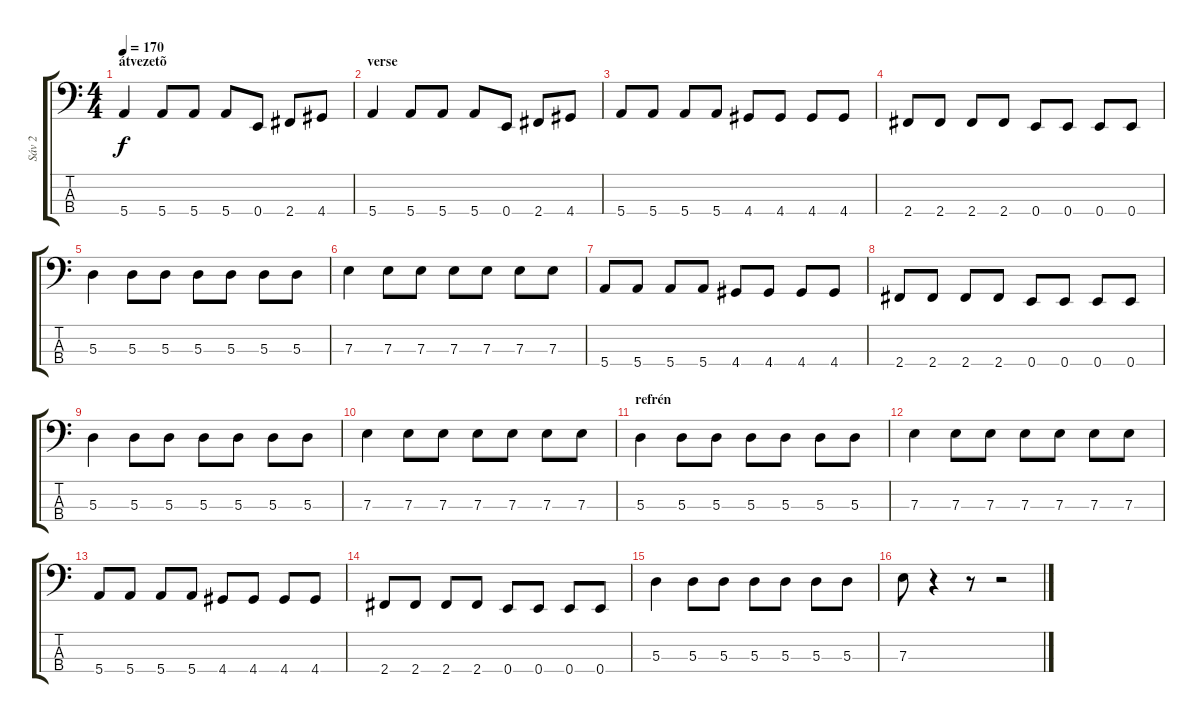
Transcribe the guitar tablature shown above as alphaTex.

\track ("Sáv 2" "Sáv 2") {instrument electricbasspick}
\staff {score tabs}
\tuning (G2 D2 A1 E1) {hide}
\ts (4 4)
\section ("" "átvezetõ")
\tempo 170
\clef f4
\ks c
5.4.4{dy f} 5.4.8 5.4.8 5.4.8 0.4.8 2.4.8 4.4.8 |
\section ("" "verse")
5.4.4 5.4.8 5.4.8 5.4.8 0.4.8 2.4.8 4.4.8 |
5.4.8 5.4.8 5.4.8 5.4.8 4.4.8 4.4.8 4.4.8 4.4.8 |
2.4.8 2.4.8 2.4.8 2.4.8 0.4.8 0.4.8 0.4.8 0.4.8 |
5.3.4 5.3.8 5.3.8 5.3.8 5.3.8 5.3.8 5.3.8 |
7.3.4 7.3.8 7.3.8 7.3.8 7.3.8 7.3.8 7.3.8 |
5.4.8 5.4.8 5.4.8 5.4.8 4.4.8 4.4.8 4.4.8 4.4.8 |
2.4.8 2.4.8 2.4.8 2.4.8 0.4.8 0.4.8 0.4.8 0.4.8 |
5.3.4 5.3.8 5.3.8 5.3.8 5.3.8 5.3.8 5.3.8 |
7.3.4 7.3.8 7.3.8 7.3.8 7.3.8 7.3.8 7.3.8 |
\section ("" "refrén")
5.3.4 5.3.8 5.3.8 5.3.8 5.3.8 5.3.8 5.3.8 |
7.3.4 7.3.8 7.3.8 7.3.8 7.3.8 7.3.8 7.3.8 |
5.4.8 5.4.8 5.4.8 5.4.8 4.4.8 4.4.8 4.4.8 4.4.8 |
2.4.8 2.4.8 2.4.8 2.4.8 0.4.8 0.4.8 0.4.8 0.4.8 |
5.3.4 5.3.8 5.3.8 5.3.8 5.3.8 5.3.8 5.3.8 |
7.3.8 r.4 r.8 r.2
